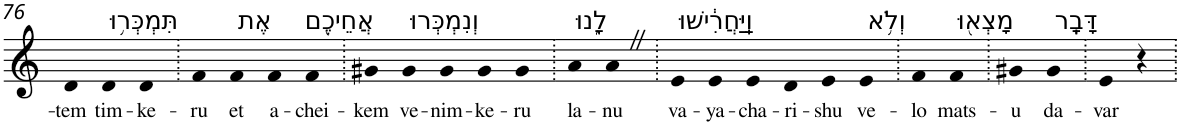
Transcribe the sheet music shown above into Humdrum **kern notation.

**kern	**text
*part1	*part1
*staff1	*staff1
*I"Piano	*
*I'Pno	*
!!LO:PB:g=z
*clefG2	*
*k[]	*
=76	=76
!	!LO:LY:b
4d	-tem
!LO:TX:a:t=תִּמְכְּר֥וּ	!
!	!LO:LY:b
4d	tim-
!	!LO:LY:b
4d	-ke-
=77.	=77.
!	!LO:LY:b
4f	-ru
!LO:TX:a:t=אֶת	!
!	!LO:LY:b
4f	et
!LO:TX:a:t=אֲחֵיכֶ֖ם	!
!	!LO:LY:b
4f	a-
!	!LO:LY:b
4f	-chei-
=78.	=78.
!	!LO:LY:b
4g#X	-kem
!LO:TX:a:t=וְנִמְכְּרוּ	!
!	!LO:LY:b
4g#	ve-
!	!LO:LY:b
4g#	-nim-
!	!LO:LY:b
4g#	-ke-
!	!LO:LY:b
4g#	-ru
=79.	=79.
!LO:TX:a:t=לָ֑נוּ	!
!	!LO:LY:b
4a	la-
!	!LO:LY:b
4aZ	-nu
=80.	=80.
!LO:TX:a:t=וַֽיַּחֲרִ֔ישׁוּ	!
!	!LO:LY:b
4e	va-
!	!LO:LY:b
4e	-ya-
!	!LO:LY:b
4e	-cha-
!	!LO:LY:b
4d	-ri-
!	!LO:LY:b
4e	-shu
!LO:TX:a:t=וְלֹ֥א	!
!	!LO:LY:b
4e	ve-
=81.	=81.
!	!LO:LY:b
4f	-lo
!LO:TX:a:t=מָצְא֖וּ	!
!	!LO:LY:b
4f	mats-
=82.	=82.
!	!LO:LY:b
4g#X	-u
!LO:TX:a:t=דָּבָֽר	!
!	!LO:LY:b
4g#	da-
=83.	=83.
!	!LO:LY:b
4e	-var
4r	.
=.	=.
*-	*-
